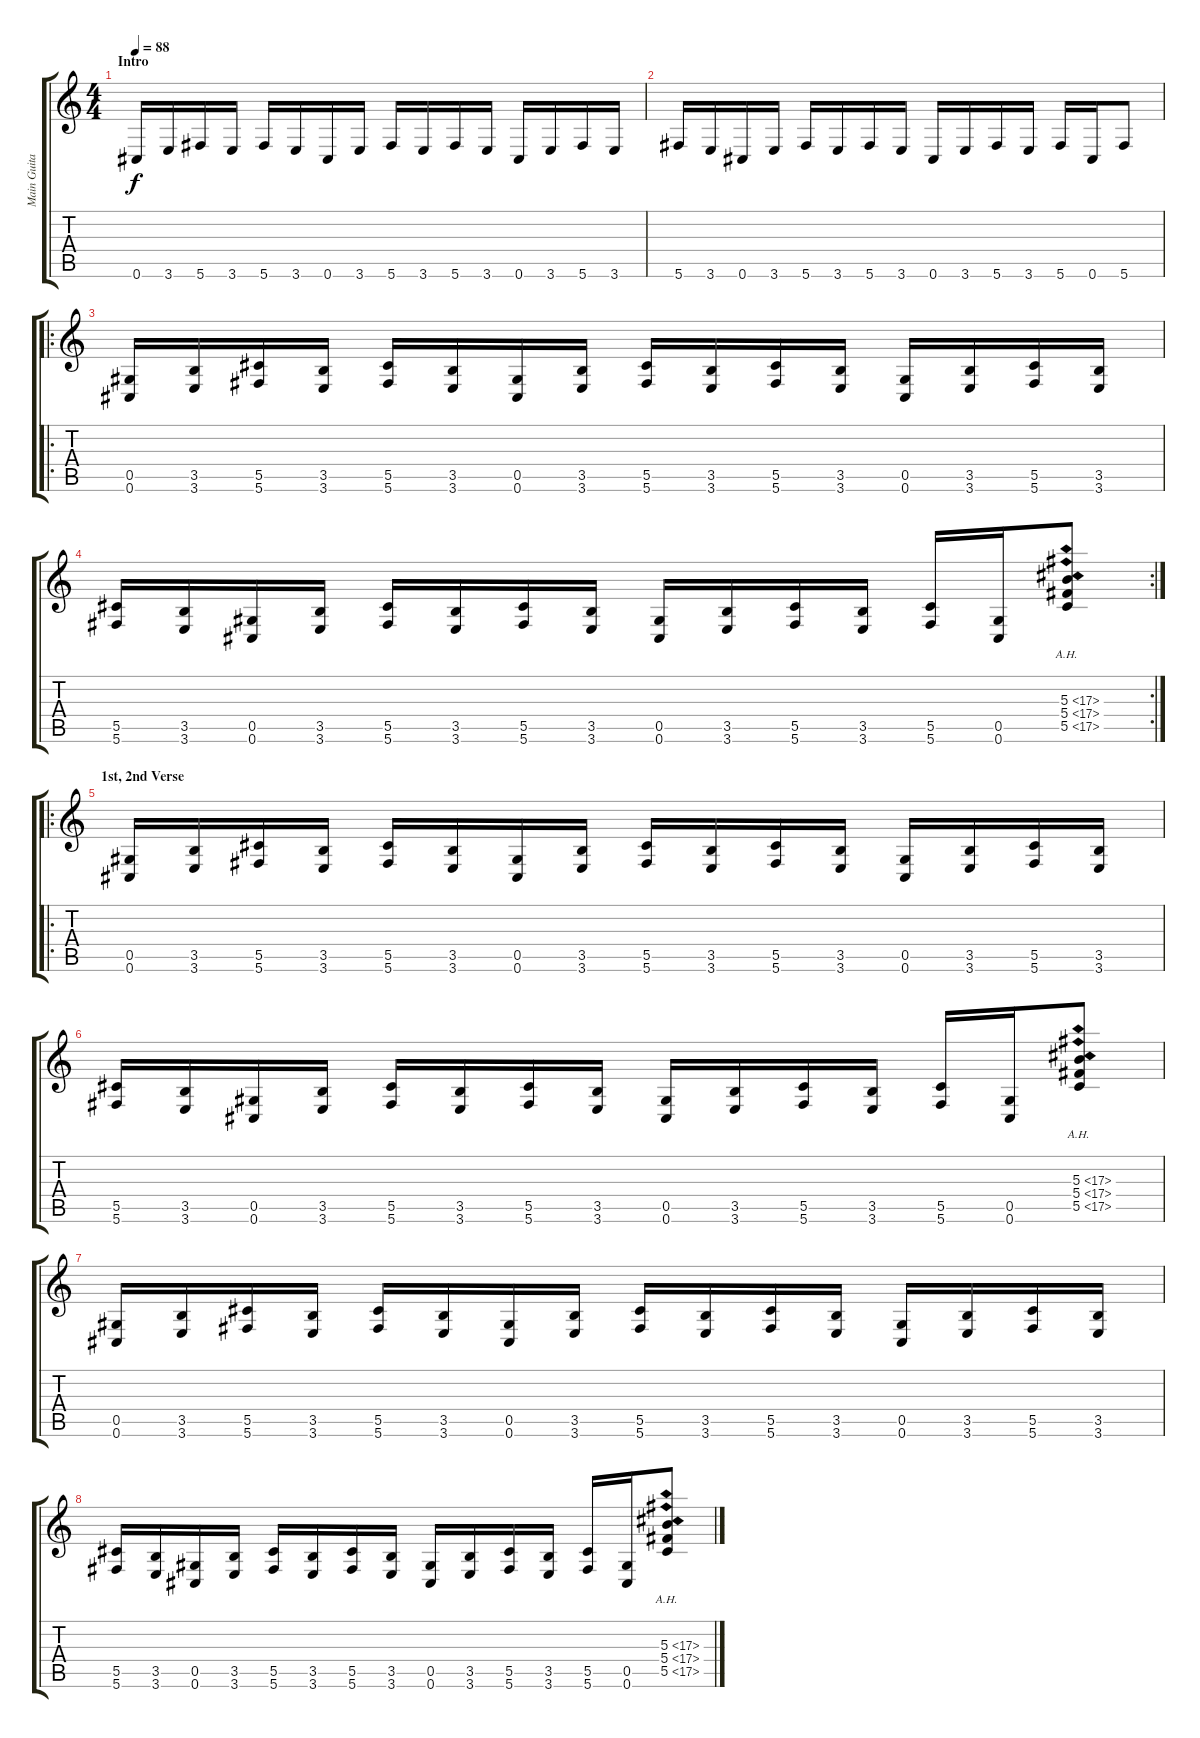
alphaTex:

\track ("Main Guitar" "Main Guita") {instrument distortionguitar}
\staff {score tabs}
\tuning (Eb4 Bb3 Gb3 Db3 Ab2 Db2) {hide}
\ts (4 4)
\section ("" "Intro")
\tempo 88
\clef g2
\ks c
0.6.16{dy f instrument distortionguitar} 3.6.16 5.6.16 3.6.16 5.6.16 3.6.16 0.6.16 3.6.16 5.6.16 3.6.16 5.6.16 3.6.16 0.6.16 3.6.16 5.6.16 3.6.16 |
5.6.16 3.6.16 0.6.16 3.6.16 5.6.16 3.6.16 5.6.16 3.6.16 0.6.16 3.6.16 5.6.16 3.6.16 5.6.16 0.6.16 5.6.8 |
\ro
(0.5 0.6).16 (3.5 3.6).16 (5.5 5.6).16 (3.5 3.6).16 (5.5 5.6).16 (3.5 3.6).16 (0.5 0.6).16 (3.5 3.6).16 (5.5 5.6).16 (3.5 3.6).16 (5.5 5.6).16 (3.5 3.6).16 (0.5 0.6).16 (3.5 3.6).16 (5.5 5.6).16 (3.5 3.6).16 |
\rc 2
(5.5 5.6).16 (3.5 3.6).16 (0.5 0.6).16 (3.5 3.6).16 (5.5 5.6).16 (3.5 3.6).16 (5.5 5.6).16 (3.5 3.6).16 (0.5 0.6).16 (3.5 3.6).16 (5.5 5.6).16 (3.5 3.6).16 (5.5 5.6).16 (0.5 0.6).16 (5.3{ah 12} 5.4{ah 12} 5.5{ah 12}).8 |
\ro
\section ("" "1st, 2nd Verse")
(0.5 0.6).16{instrument electricguitarmuted} (3.5 3.6).16 (5.5 5.6).16 (3.5 3.6).16 (5.5 5.6).16 (3.5 3.6).16 (0.5 0.6).16 (3.5 3.6).16 (5.5 5.6).16 (3.5 3.6).16 (5.5 5.6).16 (3.5 3.6).16 (0.5 0.6).16 (3.5 3.6).16 (5.5 5.6).16 (3.5 3.6).16 |
(5.5 5.6).16 (3.5 3.6).16 (0.5 0.6).16 (3.5 3.6).16 (5.5 5.6).16 (3.5 3.6).16 (5.5 5.6).16 (3.5 3.6).16 (0.5 0.6).16 (3.5 3.6).16 (5.5 5.6).16 (3.5 3.6).16 (5.5 5.6).16 (0.5 0.6).16 (5.3{ah 12} 5.4{ah 12} 5.5{ah 12}).8{instrument distortionguitar} |
(0.5 0.6).16{instrument electricguitarmuted} (3.5 3.6).16 (5.5 5.6).16 (3.5 3.6).16 (5.5 5.6).16 (3.5 3.6).16 (0.5 0.6).16 (3.5 3.6).16 (5.5 5.6).16 (3.5 3.6).16 (5.5 5.6).16 (3.5 3.6).16 (0.5 0.6).16 (3.5 3.6).16 (5.5 5.6).16 (3.5 3.6).16 |
(5.5 5.6).16 (3.5 3.6).16 (0.5 0.6).16 (3.5 3.6).16 (5.5 5.6).16 (3.5 3.6).16 (5.5 5.6).16 (3.5 3.6).16 (0.5 0.6).16 (3.5 3.6).16 (5.5 5.6).16 (3.5 3.6).16 (5.5 5.6).16 (0.5 0.6).16 (5.3{ah 12} 5.4{ah 12} 5.5{ah 12}).8{instrument distortionguitar}
